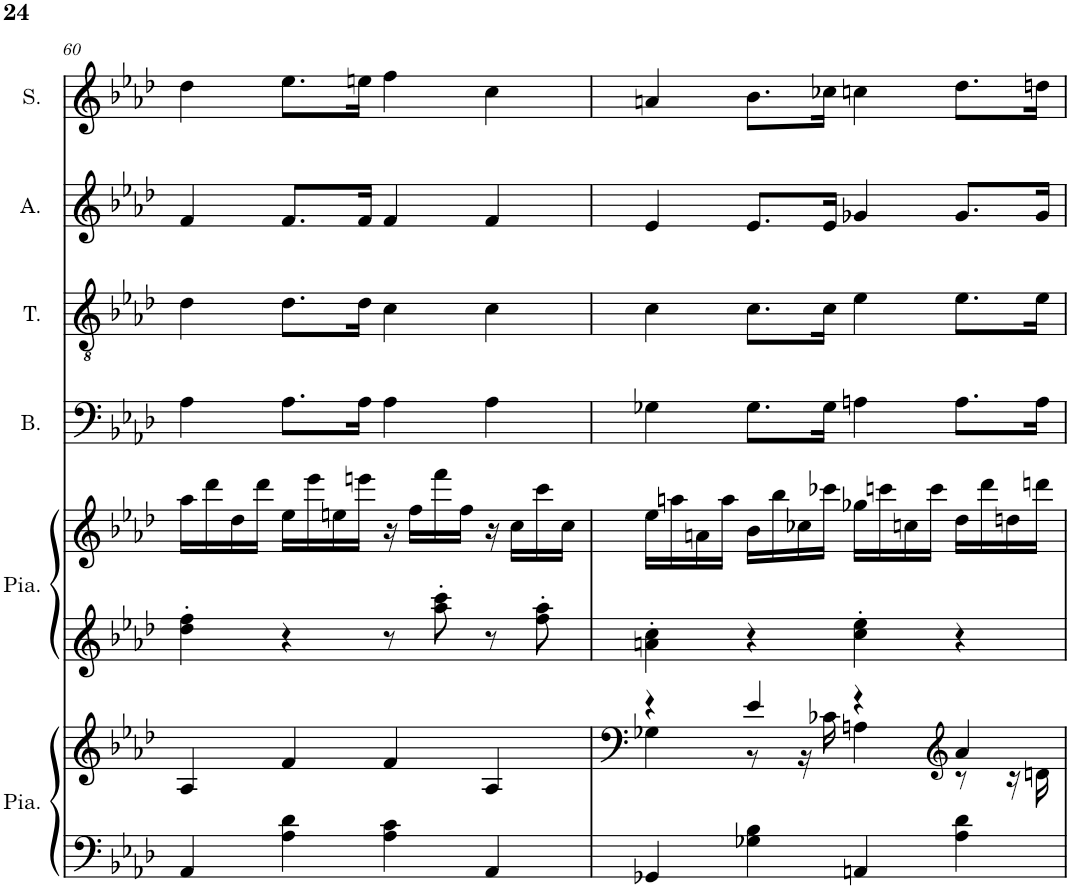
**kern	**kern	**kern	**kern	**kern	**kern	**kern	**kern
*part6	*part6	*part5	*part5	*part4	*part3	*part2	*part1
*staff8	*staff7	*staff6	*staff5	*staff4	*staff3	*staff2	*staff1
*I"Piano, main gauche	*	*I"Piano, main droite	*	*I"Basse	*I"Ténor	*I"Alto	*I"Soprano
*I'Pia.	*	*I'Pia.	*	*I'B.	*I'T.	*I'A.	*I'S.
!!LO:PB:g=z
*clefG2	*clefG2	*clefG2	*clefG2	*clefF4	*clefGv2	*clefG2	*clefG2
*k[b-e-a-d-]	*k[b-e-a-d-]	*k[b-e-a-d-]	*k[b-e-a-d-]	*k[b-e-a-d-]	*k[b-e-a-d-]	*k[b-e-a-d-]	*k[b-e-a-d-]
*M4/4	*M4/4	*M4/4	*M4/4	*M4/4	*M4/4	*M4/4	*M4/4
=60	=60	=60	=60	=60	=60	=60	=60
4AA-/	4A-/	4dd-\' 4ff\'	16aa-\LL	4A-\	4d-\	4f/	4dd-\
.	.	.	16ddd-\	.	.	.	.
.	.	.	16dd-\	.	.	.	.
.	.	.	16ddd-\JJ	.	.	.	.
4A-\ 4d-\	4f/	4r	16ee-\LL	8.A-\L	8.d-\L	8.f/L	8.ee-\L
.	.	.	16eee-\	.	.	.	.
.	.	.	16een\	.	.	.	.
.	.	.	16eeen\JJ	16A-\Jk	16d-\Jk	16f/Jk	16een\Jk
4A-\ 4c\	4f/	8r	16r	4A-\	4c\	4f/	4ff\
.	.	.	16ff\LL	.	.	.	.
.	.	8aa-\' 8ccc\'	16fff\	.	.	.	.
.	.	.	16ff\JJ	.	.	.	.
4AA-/	4A-/	8r	16r	4A-\	4c\	4f/	4cc\
.	.	.	16cc\LL	.	.	.	.
.	.	8ff\' 8aa-\'	16ccc\	.	.	.	.
.	.	.	16cc\JJ	.	.	.	.
=61	=61	=61	=61	=61	=61	=61	=61
*	*^	*	*	*	*	*	*
4GG-X/	4r	4G-X\	4an\' 4cc\'	16ee-\LL	4G-X\	4c\	4e-/	4an/
.	.	.	.	16aan\	.	.	.	.
.	.	.	.	16an\	.	.	.	.
.	.	.	.	16aa\JJ	.	.	.	.
4G-X\ 4B-\	4e-/	8r	4r	16b-\LL	8.G-\L	8.c\L	8.e-/L	8.b-\L
.	.	.	.	16bb-\	.	.	.	.
.	.	16r	.	16cc-X\	.	.	.	.
.	.	16c-X\	.	16ccc-X\JJ	16G-\Jk	16c\Jk	16e-/Jk	16cc-X\Jk
4AAn/	4r	4An\	4cc\' 4ee-\'	16gg-X\LL	4An\	4e-\	4g-X/	4ccn\
.	.	.	.	16cccn\	.	.	.	.
.	.	.	.	16ccn\	.	.	.	.
.	.	.	.	16ccc\JJ	.	.	.	.
*	*clefG2	*	*	*	*	*	*	*
4A-\ 4d-\	4a-/	8r	4r	16dd-\LL	8.A\L	8.e-\L	8.g-/L	8.dd-\L
.	.	.	.	16ddd-\	.	.	.	.
.	.	16r	.	16ddn\	.	.	.	.
.	.	16dn\	.	16dddn\JJ	16A\Jk	16e-\Jk	16g-/Jk	16ddn\Jk
*	*v	*v	*	*	*	*	*	*
=	=	=	=	=	=	=	=
*-	*-	*-	*-	*-	*-	*-	*-
